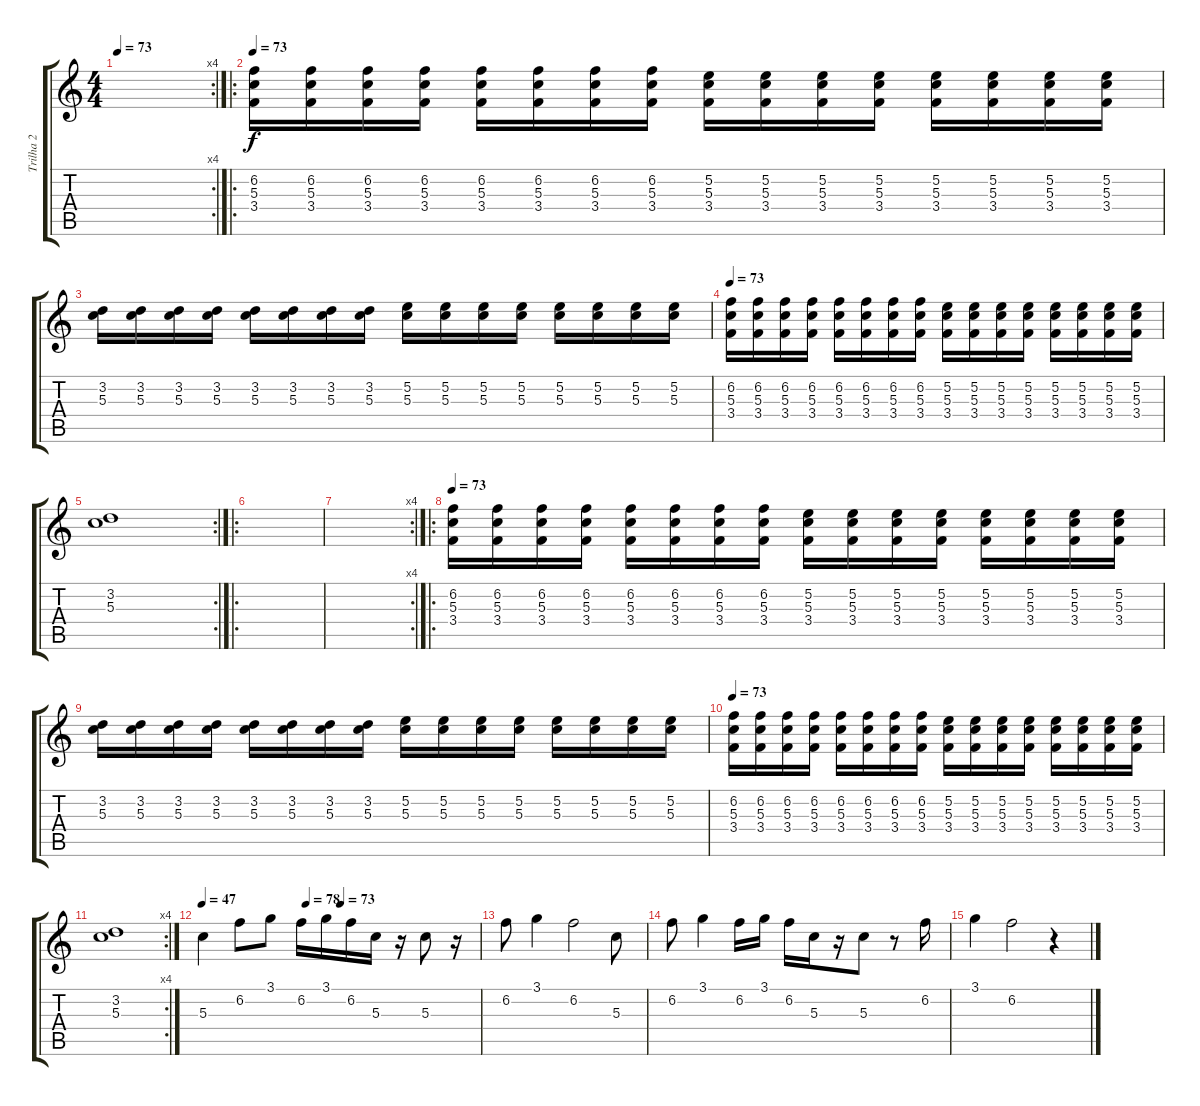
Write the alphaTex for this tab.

\track ("Trilha 2" "Trilha 2") {instrument acousticguitarsteel}
\staff {score tabs}
\tuning (E4 B3 G3 D3 A2 E2) {hide}
\rc 4
\ts (4 4)
\tempo 73
\clef g2
\ks c
|
\ro
\tempo 73
(6.2 5.3 3.4).16 (6.2 5.3 3.4).16 (6.2 5.3 3.4).16 (6.2 5.3 3.4).16 (6.2 5.3 3.4).16 (6.2 5.3 3.4).16 (6.2 5.3 3.4).16 (6.2 5.3 3.4).16 (5.2 5.3 3.4).16 (5.2 5.3 3.4).16 (5.2 5.3 3.4).16 (5.2 5.3 3.4).16 (5.2 5.3 3.4).16 (5.2 5.3 3.4).16 (5.2 5.3 3.4).16 (5.2 5.3 3.4).16 |
(3.2 5.3).16 (3.2 5.3).16 (3.2 5.3).16 (3.2 5.3).16 (3.2 5.3).16 (3.2 5.3).16 (3.2 5.3).16 (3.2 5.3).16 (5.2 5.3).16 (5.2 5.3).16 (5.2 5.3).16 (5.2 5.3).16 (5.2 5.3).16 (5.2 5.3).16 (5.2 5.3).16 (5.2 5.3).16 |
\tempo 73
(6.2 5.3 3.4).16 (6.2 5.3 3.4).16 (6.2 5.3 3.4).16 (6.2 5.3 3.4).16 (6.2 5.3 3.4).16 (6.2 5.3 3.4).16 (6.2 5.3 3.4).16 (6.2 5.3 3.4).16 (5.2 5.3 3.4).16 (5.2 5.3 3.4).16 (5.2 5.3 3.4).16 (5.2 5.3 3.4).16 (5.2 5.3 3.4).16 (5.2 5.3 3.4).16 (5.2 5.3 3.4).16 (5.2 5.3 3.4).16 |
\rc 2
(3.2 5.3).1 |
\ro
|
\rc 4
|
\ro
\tempo 73
(6.2 5.3 3.4).16 (6.2 5.3 3.4).16 (6.2 5.3 3.4).16 (6.2 5.3 3.4).16 (6.2 5.3 3.4).16 (6.2 5.3 3.4).16 (6.2 5.3 3.4).16 (6.2 5.3 3.4).16 (5.2 5.3 3.4).16 (5.2 5.3 3.4).16 (5.2 5.3 3.4).16 (5.2 5.3 3.4).16 (5.2 5.3 3.4).16 (5.2 5.3 3.4).16 (5.2 5.3 3.4).16 (5.2 5.3 3.4).16 |
(3.2 5.3).16 (3.2 5.3).16 (3.2 5.3).16 (3.2 5.3).16 (3.2 5.3).16 (3.2 5.3).16 (3.2 5.3).16 (3.2 5.3).16 (5.2 5.3).16 (5.2 5.3).16 (5.2 5.3).16 (5.2 5.3).16 (5.2 5.3).16 (5.2 5.3).16 (5.2 5.3).16 (5.2 5.3).16 |
\tempo 73
(6.2 5.3 3.4).16 (6.2 5.3 3.4).16 (6.2 5.3 3.4).16 (6.2 5.3 3.4).16 (6.2 5.3 3.4).16 (6.2 5.3 3.4).16 (6.2 5.3 3.4).16 (6.2 5.3 3.4).16 (5.2 5.3 3.4).16 (5.2 5.3 3.4).16 (5.2 5.3 3.4).16 (5.2 5.3 3.4).16 (5.2 5.3 3.4).16 (5.2 5.3 3.4).16 (5.2 5.3 3.4).16 (5.2 5.3 3.4).16 |
\rc 4
(3.2 5.3).1 |
\tempo 47
\tempo (78 0.375)
\tempo (73 0.5)
5.3.4 6.2.8 3.1.8 6.2.16 3.1.16 6.2.16 5.3.16 r.16 5.3.8 r.16 |
6.2.8 3.1.4 6.2.2 5.3.8 |
6.2.8 3.1.4 6.2.16 3.1.16 6.2.16 5.3.16 r.16 5.3.8 r.8 6.2.16 |
3.1.4 6.2.2 r.4
